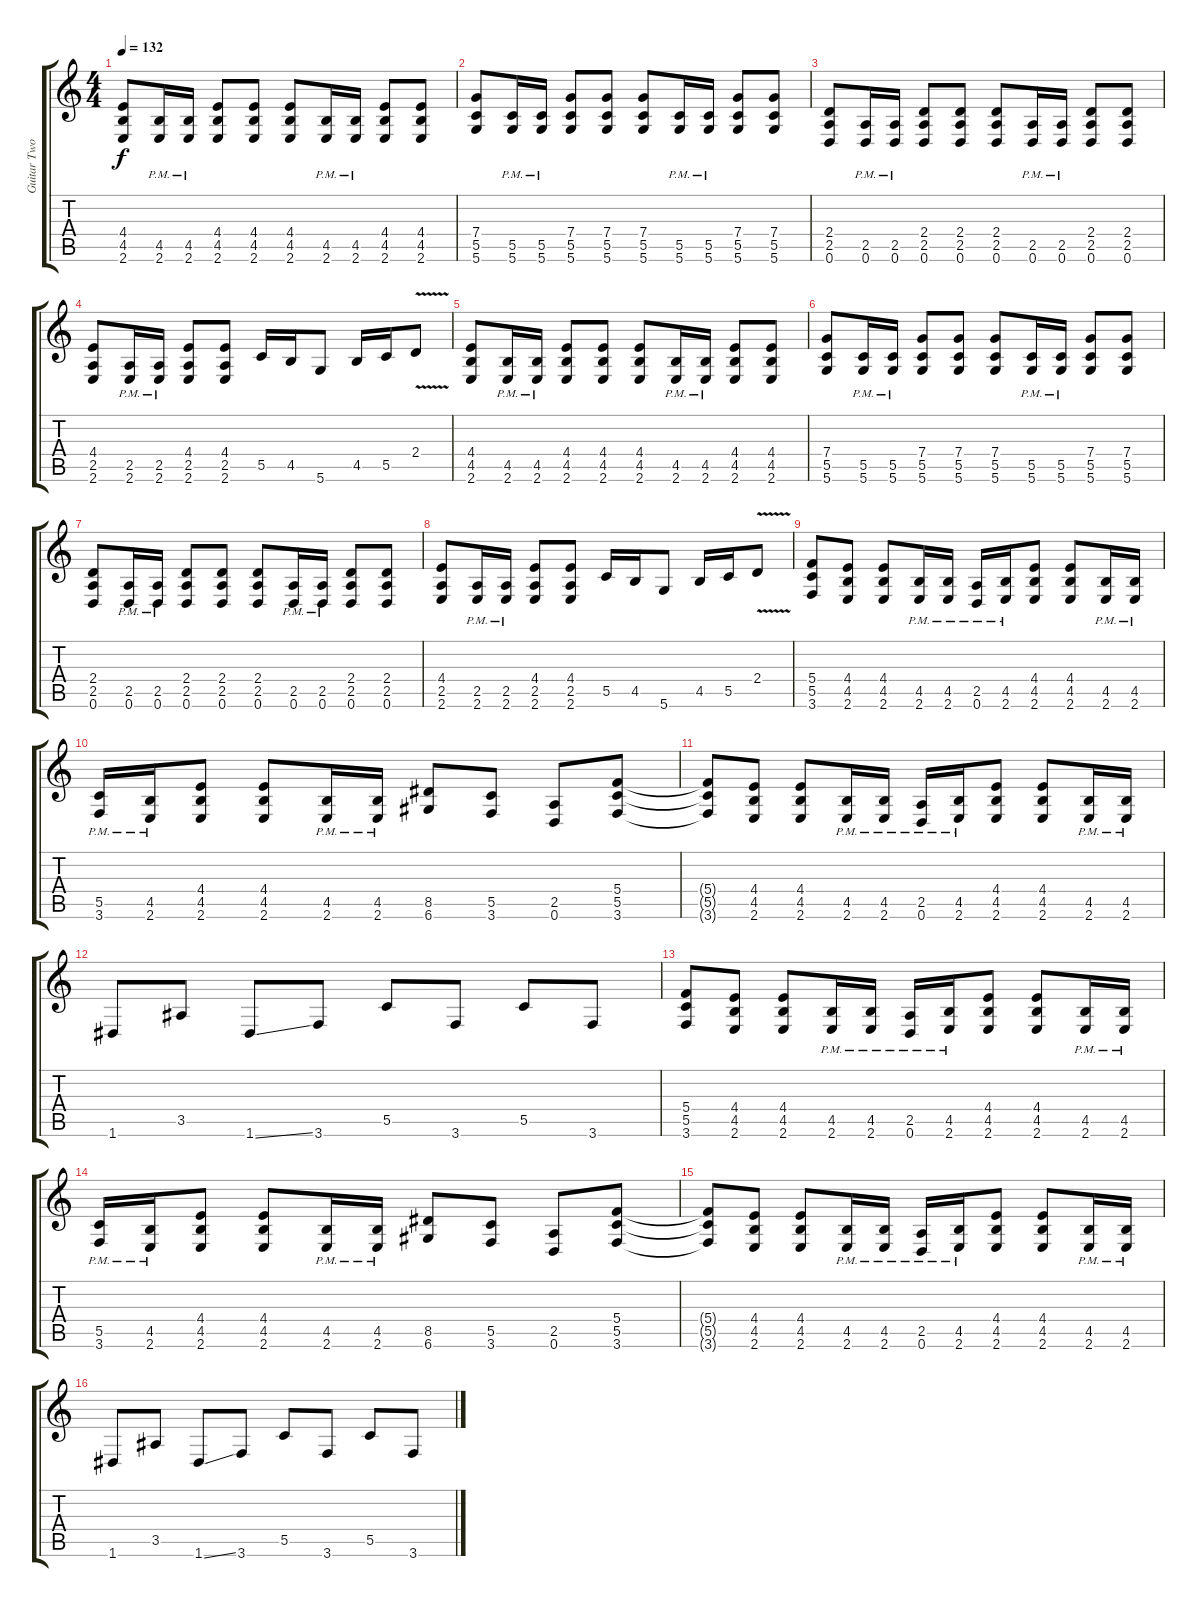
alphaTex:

\track ("Guitar Two" "Guitar Two") {instrument distortionguitar}
\staff {score tabs}
\tuning (D4 A3 F3 C3 G2 D2) {hide}
\ts (4 4)
\tempo 132
\clef g2
\ks c
(4.4 4.5 2.6).8{dy f} (4.5{pm} 2.6{pm}).16 (4.5{pm} 2.6{pm}).16 (4.4 4.5 2.6).8 (4.4 4.5 2.6).8 (4.4 4.5 2.6).8 (4.5{pm} 2.6{pm}).16 (4.5{pm} 2.6{pm}).16 (4.4 4.5 2.6).8 (4.4 4.5 2.6).8 |
(7.4 5.5 5.6).8 (5.5{pm} 5.6{pm}).16 (5.5{pm} 5.6{pm}).16 (7.4 5.5 5.6).8 (7.4 5.5 5.6).8 (7.4 5.5 5.6).8 (5.5{pm} 5.6{pm}).16 (5.5{pm} 5.6{pm}).16 (7.4 5.5 5.6).8 (7.4 5.5 5.6).8 |
(2.4 2.5 0.6).8 (2.5{pm} 0.6{pm}).16 (2.5{pm} 0.6{pm}).16 (2.4 2.5 0.6).8 (2.4 2.5 0.6).8 (2.4 2.5 0.6).8 (2.5{pm} 0.6{pm}).16 (2.5{pm} 0.6{pm}).16 (2.4 2.5 0.6).8 (2.4 2.5 0.6).8 |
(4.4 2.5 2.6).8 (2.5{pm} 2.6{pm}).16 (2.5{pm} 2.6{pm}).16 (4.4 2.5 2.6).8 (4.4 2.5 2.6).8 5.5.16 4.5.16 5.6.8 4.5.16 5.5.16 2.4{v}.8 |
(4.4 4.5 2.6).8 (4.5{pm} 2.6{pm}).16 (4.5{pm} 2.6{pm}).16 (4.4 4.5 2.6).8 (4.4 4.5 2.6).8 (4.4 4.5 2.6).8 (4.5{pm} 2.6{pm}).16 (4.5{pm} 2.6{pm}).16 (4.4 4.5 2.6).8 (4.4 4.5 2.6).8 |
(7.4 5.5 5.6).8 (5.5{pm} 5.6{pm}).16 (5.5{pm} 5.6{pm}).16 (7.4 5.5 5.6).8 (7.4 5.5 5.6).8 (7.4 5.5 5.6).8 (5.5{pm} 5.6{pm}).16 (5.5{pm} 5.6{pm}).16 (7.4 5.5 5.6).8 (7.4 5.5 5.6).8 |
(2.4 2.5 0.6).8 (2.5{pm} 0.6{pm}).16 (2.5{pm} 0.6{pm}).16 (2.4 2.5 0.6).8 (2.4 2.5 0.6).8 (2.4 2.5 0.6).8 (2.5{pm} 0.6{pm}).16 (2.5{pm} 0.6{pm}).16 (2.4 2.5 0.6).8 (2.4 2.5 0.6).8 |
(4.4 2.5 2.6).8 (2.5{pm} 2.6{pm}).16 (2.5{pm} 2.6{pm}).16 (4.4 2.5 2.6).8 (4.4 2.5 2.6).8 5.5.16 4.5.16 5.6.8 4.5.16 5.5.16 2.4{v}.8 |
(5.4 5.5 3.6).8 (4.4 4.5 2.6).8 (4.4 4.5 2.6).8 (4.5{pm} 2.6{pm}).16 (4.5{pm} 2.6{pm}).16 (2.5{pm} 0.6{pm}).16 (4.5{pm} 2.6{pm}).16 (4.4 4.5 2.6).8 (4.4 4.5 2.6).8 (4.5{pm} 2.6{pm}).16 (4.5{pm} 2.6{pm}).16 |
(5.5{pm} 3.6{pm}).16 (4.5{pm} 2.6{pm}).16 (4.4 4.5 2.6).8 (4.4 4.5 2.6).8 (4.5{pm} 2.6{pm}).16 (4.5{pm} 2.6{pm}).16 (8.5 6.6).8 (5.5 3.6).8 (2.5 0.6).8 (5.4 5.5 3.6).8 |
(5.4{t} 5.5{t} 3.6{t}).8 (4.4 4.5 2.6).8 (4.4 4.5 2.6).8 (4.5{pm} 2.6{pm}).16 (4.5{pm} 2.6{pm}).16 (2.5{pm} 0.6{pm}).16 (4.5{pm} 2.6{pm}).16 (4.4 4.5 2.6).8 (4.4 4.5 2.6).8 (4.5{pm} 2.6{pm}).16 (4.5{pm} 2.6{pm}).16 |
1.6.8 3.5.8 1.6{ss}.8 3.6.8 5.5.8 3.6.8 5.5.8 3.6.8 |
(5.4 5.5 3.6).8 (4.4 4.5 2.6).8 (4.4 4.5 2.6).8 (4.5{pm} 2.6{pm}).16 (4.5{pm} 2.6{pm}).16 (2.5{pm} 0.6{pm}).16 (4.5{pm} 2.6{pm}).16 (4.4 4.5 2.6).8 (4.4 4.5 2.6).8 (4.5{pm} 2.6{pm}).16 (4.5{pm} 2.6{pm}).16 |
(5.5{pm} 3.6{pm}).16 (4.5{pm} 2.6{pm}).16 (4.4 4.5 2.6).8 (4.4 4.5 2.6).8 (4.5{pm} 2.6{pm}).16 (4.5{pm} 2.6{pm}).16 (8.5 6.6).8 (5.5 3.6).8 (2.5 0.6).8 (5.4 5.5 3.6).8 |
(5.4{t} 5.5{t} 3.6{t}).8 (4.4 4.5 2.6).8 (4.4 4.5 2.6).8 (4.5{pm} 2.6{pm}).16 (4.5{pm} 2.6{pm}).16 (2.5{pm} 0.6{pm}).16 (4.5{pm} 2.6{pm}).16 (4.4 4.5 2.6).8 (4.4 4.5 2.6).8 (4.5{pm} 2.6{pm}).16 (4.5{pm} 2.6{pm}).16 |
1.6.8 3.5.8 1.6{ss}.8 3.6.8 5.5.8 3.6.8 5.5.8 3.6.8
